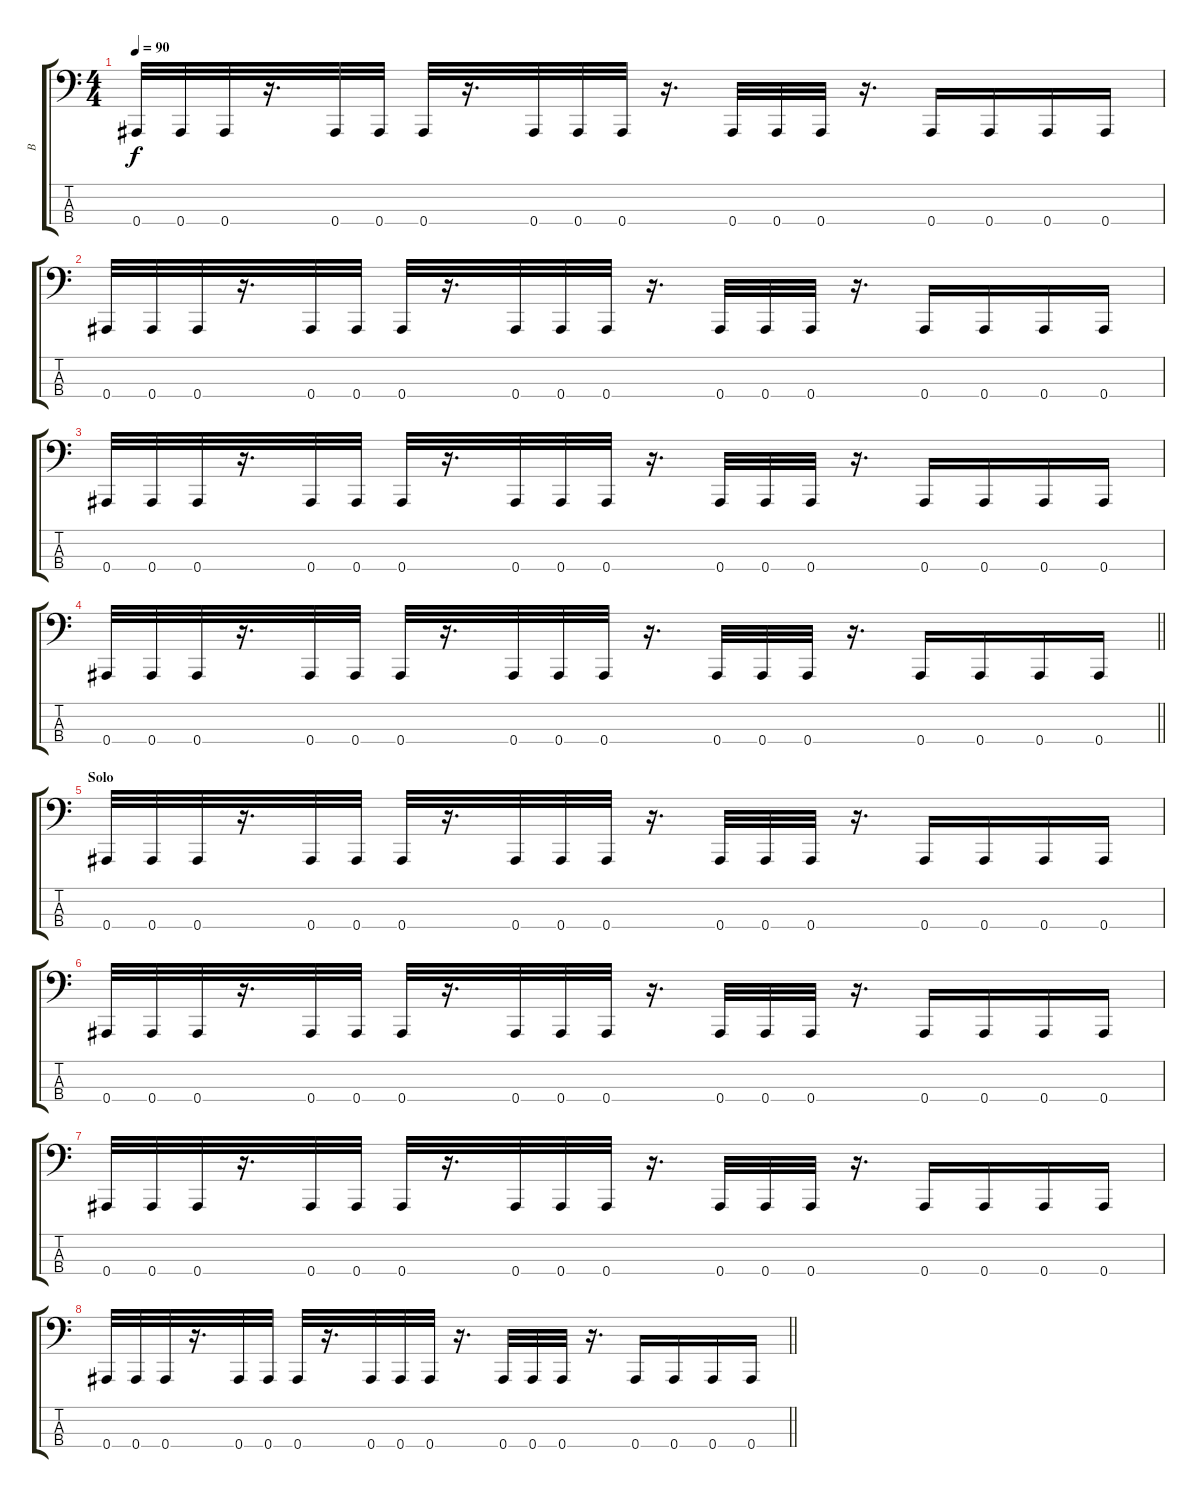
\track ("B" "B") {instrument electricbassfinger}
\staff {score tabs}
\tuning (Db2 Ab1 Eb1 Bb0) {hide}
\ts (4 4)
\tempo 90
\clef f4
\ks c
0.4.32{dy f} 0.4.32 0.4.32 r.16{d} 0.4.32 0.4.32 0.4.32 r.16{d} 0.4.32 0.4.32 0.4.32 r.16{d} 0.4.32 0.4.32 0.4.32 r.16{d} 0.4.16 0.4.16 0.4.16 0.4.16 |
0.4.32 0.4.32 0.4.32 r.16{d} 0.4.32 0.4.32 0.4.32 r.16{d} 0.4.32 0.4.32 0.4.32 r.16{d} 0.4.32 0.4.32 0.4.32 r.16{d} 0.4.16 0.4.16 0.4.16 0.4.16 |
0.4.32 0.4.32 0.4.32 r.16{d} 0.4.32 0.4.32 0.4.32 r.16{d} 0.4.32 0.4.32 0.4.32 r.16{d} 0.4.32 0.4.32 0.4.32 r.16{d} 0.4.16 0.4.16 0.4.16 0.4.16 |
\barLineRight lightlight
0.4.32 0.4.32 0.4.32 r.16{d} 0.4.32 0.4.32 0.4.32 r.16{d} 0.4.32 0.4.32 0.4.32 r.16{d} 0.4.32 0.4.32 0.4.32 r.16{d} 0.4.16 0.4.16 0.4.16 0.4.16 |
\section ("" "Solo")
0.4.32 0.4.32 0.4.32 r.16{d} 0.4.32 0.4.32 0.4.32 r.16{d} 0.4.32 0.4.32 0.4.32 r.16{d} 0.4.32 0.4.32 0.4.32 r.16{d} 0.4.16 0.4.16 0.4.16 0.4.16 |
0.4.32 0.4.32 0.4.32 r.16{d} 0.4.32 0.4.32 0.4.32 r.16{d} 0.4.32 0.4.32 0.4.32 r.16{d} 0.4.32 0.4.32 0.4.32 r.16{d} 0.4.16 0.4.16 0.4.16 0.4.16 |
0.4.32 0.4.32 0.4.32 r.16{d} 0.4.32 0.4.32 0.4.32 r.16{d} 0.4.32 0.4.32 0.4.32 r.16{d} 0.4.32 0.4.32 0.4.32 r.16{d} 0.4.16 0.4.16 0.4.16 0.4.16 |
\barLineRight lightlight
0.4.32 0.4.32 0.4.32 r.16{d} 0.4.32 0.4.32 0.4.32 r.16{d} 0.4.32 0.4.32 0.4.32 r.16{d} 0.4.32 0.4.32 0.4.32 r.16{d} 0.4.16 0.4.16 0.4.16 0.4.16
